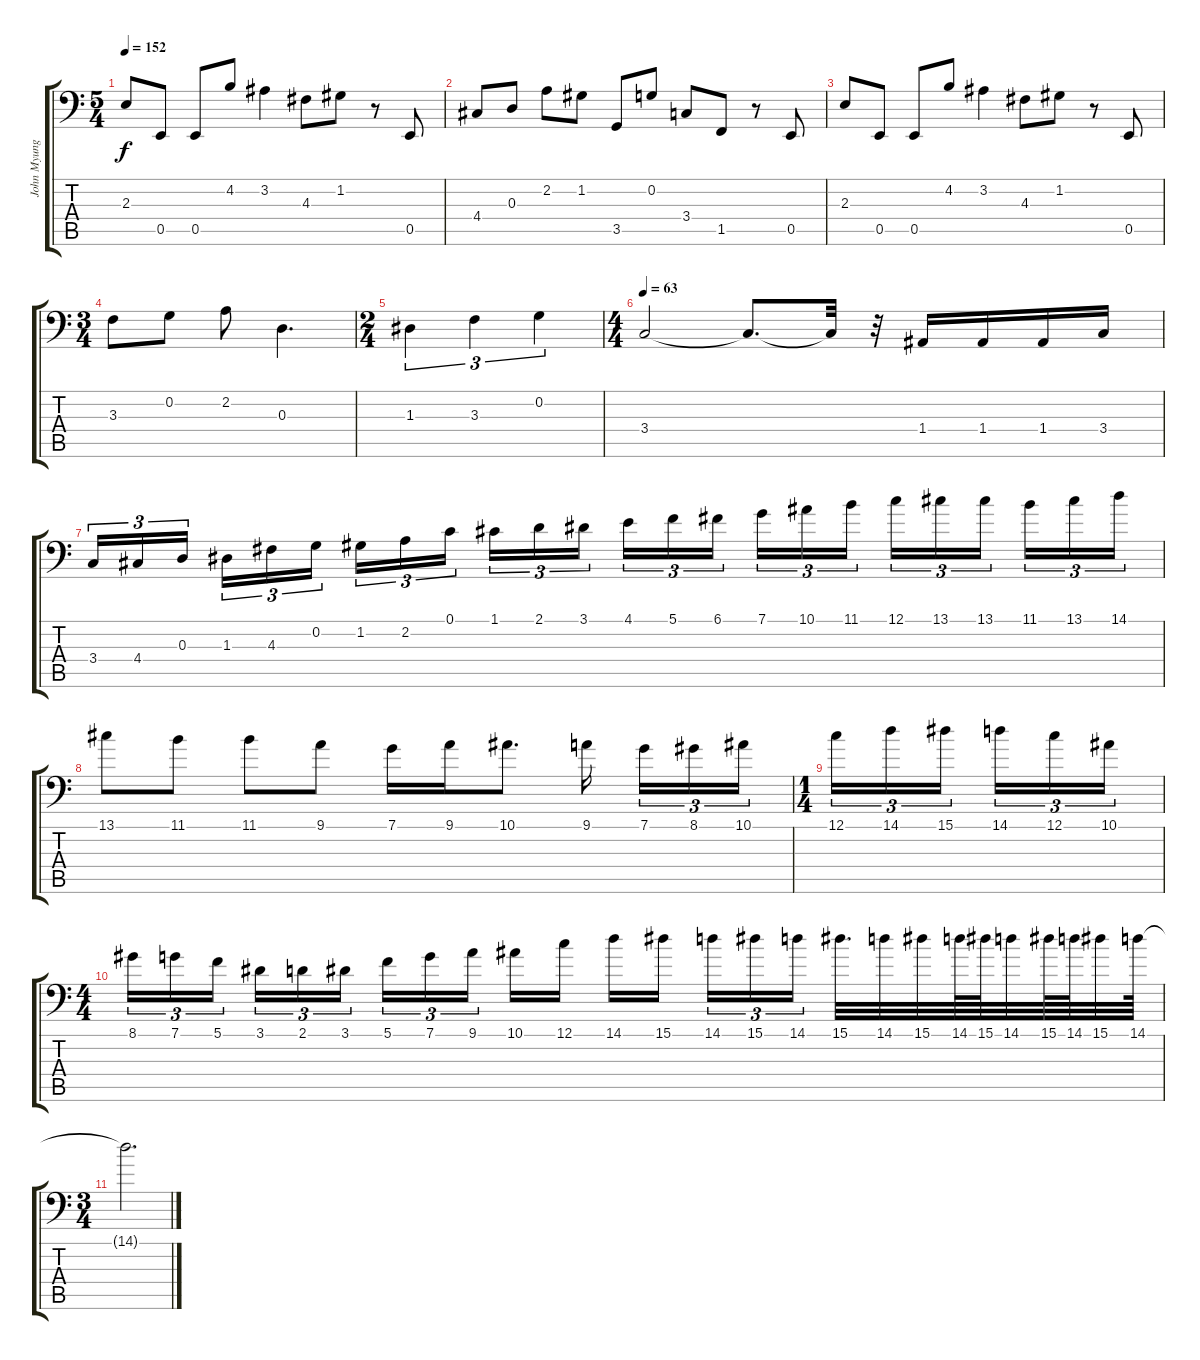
\track ("John Myung (Bass)" "John Myung") {instrument electricbassfinger}
\staff {score tabs}
\tuning (C3 G2 D2 A1 E1 B0) {hide}
\ts (5 4)
\tempo 152
\clef f4
\ks c
2.3.8{dy f} 0.5.8 0.5.8 4.2.8 3.2.4 4.3.8 1.2.8 r.8 0.5.8 |
4.4.8 0.3.8 2.2.8 1.2.8 3.5.8 0.2.8 3.4.8 1.5.8 r.8 0.5.8 |
2.3.8 0.5.8 0.5.8 4.2.8 3.2.4 4.3.8 1.2.8 r.8 0.5.8 |
\ts (3 4)
3.3.8 0.2.8 2.2.8 0.3.4{d} |
\ts (2 4)
1.3.4{tu (3 2)} 3.3.4{tu (3 2)} 0.2.4{tu (3 2)} |
\ts (4 4)
\tempo 63
3.4.2 3.4{t}.8{d} 3.4{t}.32 r.32 1.4.16{volume 5 instrument acousticbass} 1.4.16 1.4.16 3.4.16 |
3.4.16{tu (3 2)} 4.4.16{tu (3 2)} 0.3.16{tu (3 2)} 1.3.16{tu (3 2)} 4.3.16{tu (3 2)} 0.2.16{tu (3 2)} 1.2.16{tu (3 2)} 2.2.16{tu (3 2)} 0.1.16{tu (3 2)} 1.1.16{tu (3 2)} 2.1.16{tu (3 2)} 3.1.16{tu (3 2)} 4.1.16{tu (3 2)} 5.1.16{tu (3 2)} 6.1.16{tu (3 2)} 7.1.16{tu (3 2)} 10.1.16{tu (3 2)} 11.1.16{tu (3 2)} 12.1.16{tu (3 2)} 13.1.16{tu (3 2)} 13.1.16{tu (3 2)} 11.1.16{tu (3 2)} 13.1.16{tu (3 2)} 14.1.16{tu (3 2)} |
13.1.8 11.1.8 11.1.8 9.1.8 7.1.16 9.1.16 10.1.8{d} 9.1.16 7.1.16{tu (3 2)} 8.1.16{tu (3 2)} 10.1.16{tu (3 2)} |
\ts (1 4)
12.1.16{tu (3 2)} 14.1.16{tu (3 2)} 15.1.16{tu (3 2)} 14.1.16{tu (3 2)} 12.1.16{tu (3 2)} 10.1.16{tu (3 2)} |
\ts (4 4)
8.1.16{tu (3 2)} 7.1.16{tu (3 2)} 5.1.16{tu (3 2)} 3.1.16{tu (3 2)} 2.1.16{tu (3 2)} 3.1.16{tu (3 2)} 5.1.16{tu (3 2)} 7.1.16{tu (3 2)} 9.1.16{tu (3 2)} 10.1.16 12.1.16 14.1.16 15.1.16 14.1.16{tu (3 2)} 15.1.16{tu (3 2)} 14.1.16{tu (3 2)} 15.1.32{d} 14.1.32 15.1.32 14.1.64 15.1.64 14.1.32 15.1.64 14.1.64 15.1.32 14.1.64 |
\ts (3 4)
14.1{t}.2{d}
